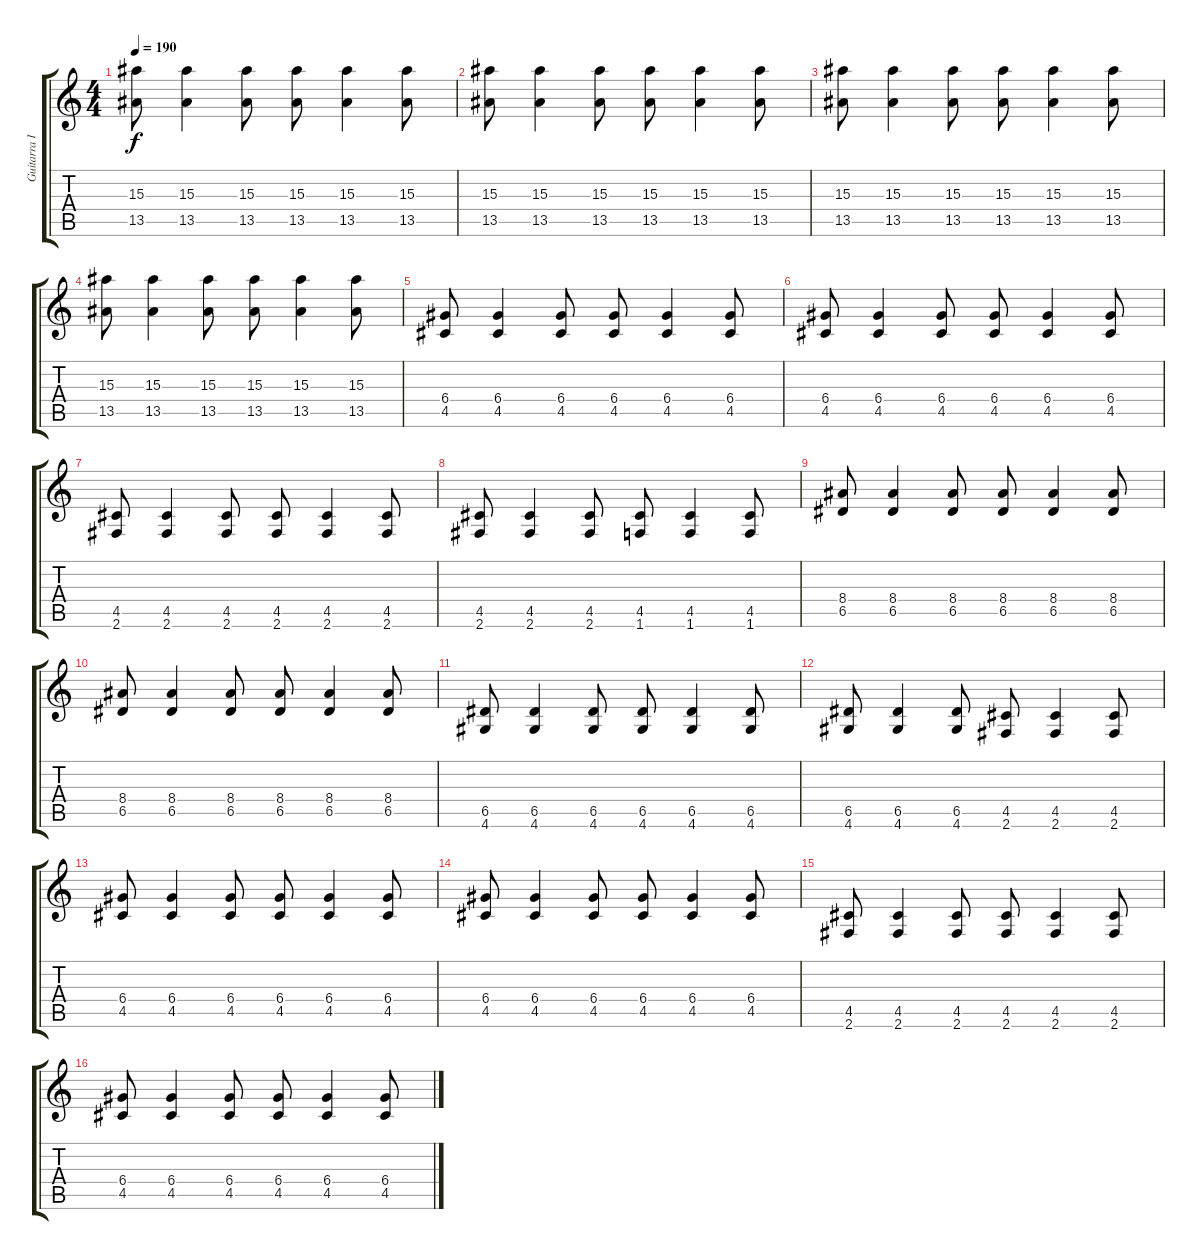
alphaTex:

\track ("Guitarra I" "Guitarra I") {instrument overdrivenguitar}
\staff {score tabs}
\tuning (E4 B3 G3 D3 A2 E2) {hide}
\ts (4 4)
\tempo 190
\clef g2
\ks c
(15.3 13.5).8{dy f} (15.3 13.5).4 (15.3 13.5).8 (15.3 13.5).8 (15.3 13.5).4 (15.3 13.5).8 |
(15.3 13.5).8 (15.3 13.5).4 (15.3 13.5).8 (15.3 13.5).8 (15.3 13.5).4 (15.3 13.5).8 |
(15.3 13.5).8 (15.3 13.5).4 (15.3 13.5).8 (15.3 13.5).8 (15.3 13.5).4 (15.3 13.5).8 |
(15.3 13.5).8 (15.3 13.5).4 (15.3 13.5).8 (15.3 13.5).8 (15.3 13.5).4 (15.3 13.5).8 |
(6.4 4.5).8{balance 8} (6.4 4.5).4 (6.4 4.5).8 (6.4 4.5).8 (6.4 4.5).4 (6.4 4.5).8 |
(6.4 4.5).8 (6.4 4.5).4 (6.4 4.5).8 (6.4 4.5).8 (6.4 4.5).4 (6.4 4.5).8 |
(4.5 2.6).8 (4.5 2.6).4 (4.5 2.6).8 (4.5 2.6).8 (4.5 2.6).4 (4.5 2.6).8 |
(4.5 2.6).8 (4.5 2.6).4 (4.5 2.6).8 (4.5 1.6).8 (4.5 1.6).4 (4.5 1.6).8 |
(8.4 6.5).8 (8.4 6.5).4 (8.4 6.5).8 (8.4 6.5).8 (8.4 6.5).4 (8.4 6.5).8 |
(8.4 6.5).8 (8.4 6.5).4 (8.4 6.5).8 (8.4 6.5).8 (8.4 6.5).4 (8.4 6.5).8 |
(6.5 4.6).8 (6.5 4.6).4 (6.5 4.6).8 (6.5 4.6).8 (6.5 4.6).4 (6.5 4.6).8 |
(6.5 4.6).8 (6.5 4.6).4 (6.5 4.6).8 (4.5 2.6).8 (4.5 2.6).4 (4.5 2.6).8 |
(6.4 4.5).8 (6.4 4.5).4 (6.4 4.5).8 (6.4 4.5).8 (6.4 4.5).4 (6.4 4.5).8 |
(6.4 4.5).8 (6.4 4.5).4 (6.4 4.5).8 (6.4 4.5).8 (6.4 4.5).4 (6.4 4.5).8 |
(4.5 2.6).8 (4.5 2.6).4 (4.5 2.6).8 (4.5 2.6).8 (4.5 2.6).4 (4.5 2.6).8 |
(6.4 4.5).8 (6.4 4.5).4 (6.4 4.5).8 (6.4 4.5).8 (6.4 4.5).4 (6.4 4.5).8
